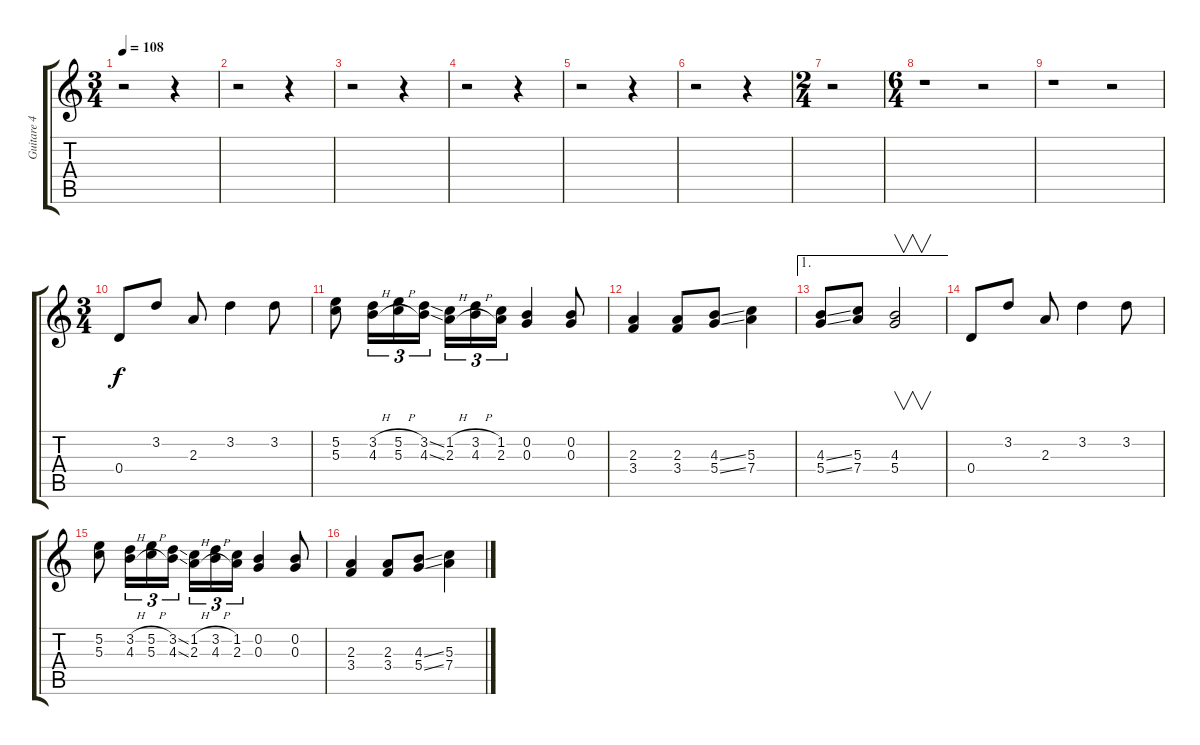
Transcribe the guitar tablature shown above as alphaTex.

\track ("Guitare 4" "Guitare 4") {instrument acousticguitarsteel}
\staff {score tabs}
\tuning (E4 B3 G3 D3 A2 E2) {hide}
\ts (3 4)
\tempo 108
\clef g2
\ks c
r.2{dy f} r.4 |
r.2 r.4 |
r.2 r.4 |
r.2 r.4 |
r.2 r.4 |
r.2 r.4 |
\ts (2 4)
r.2 |
\ts (6 4)
r.1 r.2 |
r.1 r.2 |
\ts (3 4)
0.4.8 3.2.8 2.3.8 3.2.4 3.2.8 |
(5.2 5.3).8 (3.2{h} 4.3{h}).16{tu (3 2)} (5.2{h} 5.3{h}).16{tu (3 2)} (3.2{ss} 4.3{ss}).16{tu (3 2)} (1.2{h} 2.3{h}).16{tu (3 2)} (3.2{h} 4.3{h}).16{tu (3 2)} (1.2 2.3).16{tu (3 2)} (0.2 0.3).4 (0.2 0.3).8 |
(2.3 3.4).4 (2.3 3.4).8 (4.3{ss} 5.4{ss}).8 (5.3 7.4).4 |
\ae 1
(4.3{ss} 5.4{ss}).8 (5.3 7.4).8 (4.3 5.4).2{v} |
0.4.8 3.2.8 2.3.8 3.2.4 3.2.8 |
(5.2 5.3).8 (3.2{h} 4.3{h}).16{tu (3 2)} (5.2{h} 5.3{h}).16{tu (3 2)} (3.2{ss} 4.3{ss}).16{tu (3 2)} (1.2{h} 2.3{h}).16{tu (3 2)} (3.2{h} 4.3{h}).16{tu (3 2)} (1.2 2.3).16{tu (3 2)} (0.2 0.3).4 (0.2 0.3).8 |
(2.3 3.4).4 (2.3 3.4).8 (4.3{ss} 5.4{ss}).8 (5.3 7.4).4
